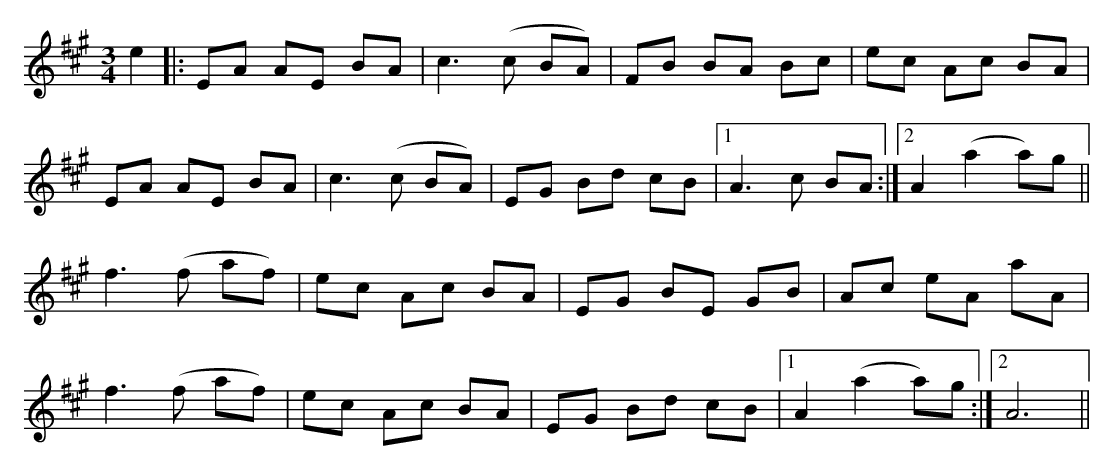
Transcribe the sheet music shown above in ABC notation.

X:1
M:3/4
K:A
e2|:EA AE BA|c3(c BA)|FB BA Bc|ec Ac BA|
EA AE BA|c3(c BA)|EG Bd cB|1 A3c BA:|2 A2 (a2 a)g||
f3(f af)| ec Ac BA|EG BE GB|Ac eA aA|
 f3(f af)| ec Ac BA|EG Bd cB|1 A2 (a2 a)g:|2 A6||
